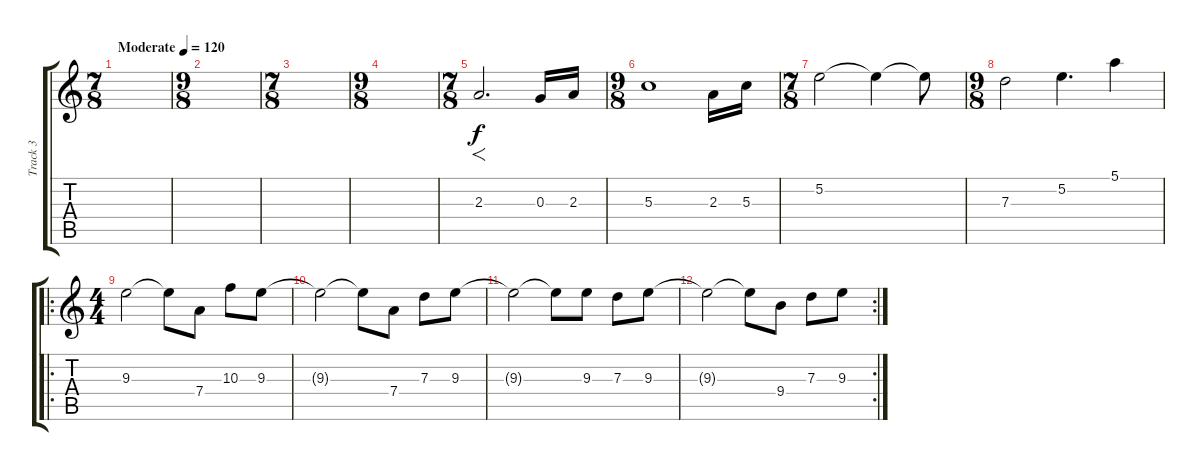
\track ("Track 3" "Track 3") {instrument overdrivenguitar}
\staff {score tabs}
\tuning (E4 B3 G3 D3 A2 E2) {hide}
\ts (7 8)
\tempo (120 "Moderate")
\clef g2
\ks c
|
\ts (9 8)
|
\ts (7 8)
|
\ts (9 8)
|
\ts (7 8)
2.3.2{f d} 0.3.16 2.3.16 |
\ts (9 8)
5.3.1 2.3.16 5.3.16 |
\ts (7 8)
5.2.2 5.2{t}.4 5.2{t}.8 |
\ts (9 8)
7.3.2 5.2.4{d} 5.1.4 |
\ro
\ts (4 4)
9.3.2 9.3{t}.8 7.4.8 10.3.8 9.3.8 |
9.3{t}.2 9.3{t}.8 7.4.8 7.3.8 9.3.8 |
9.3{t}.2 9.3{t}.8 9.3.8 7.3.8 9.3.8 |
\rc 2
9.3{t}.2 9.3{t}.8 9.4.8 7.3.8 9.3.8
